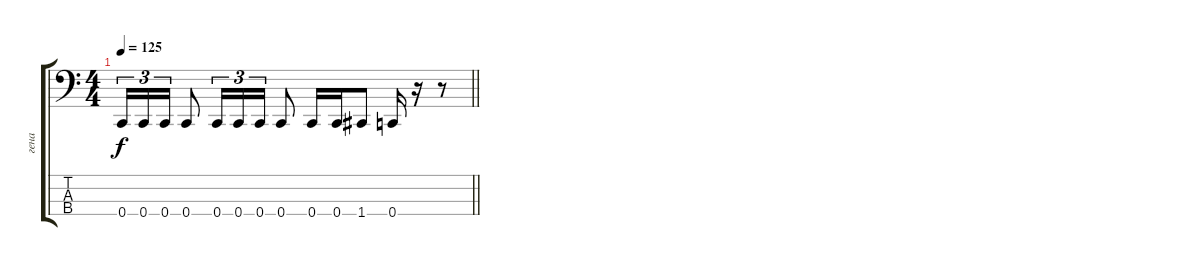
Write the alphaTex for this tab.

\track ("гена" "гена") {instrument electricbasspick}
\staff {score tabs}
\tuning (F2 C2 G1 C1) {hide}
\ts (4 4)
\tempo 125
\clef f4
\barLineRight lightlight
\ks c
0.4.16{tu (3 2) dy f} 0.4.16{tu (3 2)} 0.4.16{tu (3 2)} 0.4.8 0.4.16{tu (3 2)} 0.4.16{tu (3 2)} 0.4.16{tu (3 2)} 0.4.8 0.4.16 0.4.16 1.4.8 0.4.16 r.16 r.8
